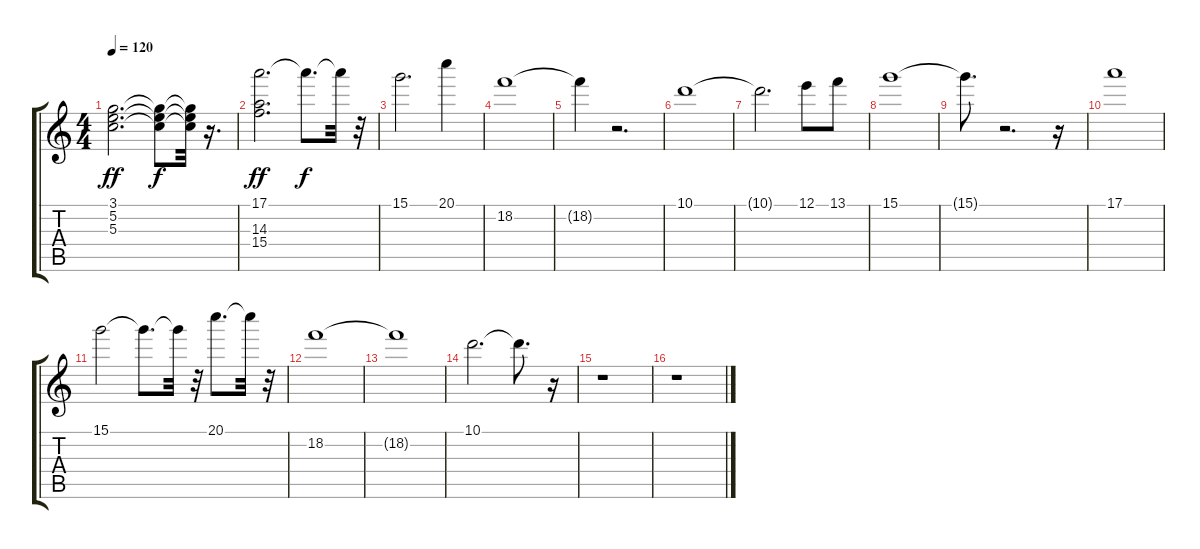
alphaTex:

\track "" {instrument acousticguitarsteel}
\staff {score tabs}
\tuning (E4 B3 G3 D3 A2 E2) {hide}
\ts (4 4)
\tempo 120
\clef g2
\ks c
(3.1 5.2 5.3).2{d dy ff} (3.1{t} 5.2{t} 5.3{t}).8{dy f} (3.1{t} 5.2{t} 5.3{t}).32 r.16{d} |
(17.1 14.3 15.4).2{d dy ff} 17.1{t}.8{d dy f} 17.1{t}.32 r.32 |
15.1.2{d} 20.1.4 |
18.2.1 |
18.2{t}.4 r.2{d} |
10.1.1 |
10.1{t}.2{d} 12.1.8 13.1.8 |
15.1.1 |
15.1{t}.8{d} r.2{d} r.16 |
17.1.1 |
15.1.2 15.1{t}.8{d} 15.1{t}.32 r.32 20.1.8{d} 20.1{t}.32 r.32 |
18.2.1 |
18.2{t}.1 |
10.1.2{d} 10.1{t}.8{d} r.16 |
r.1 |
r.1
